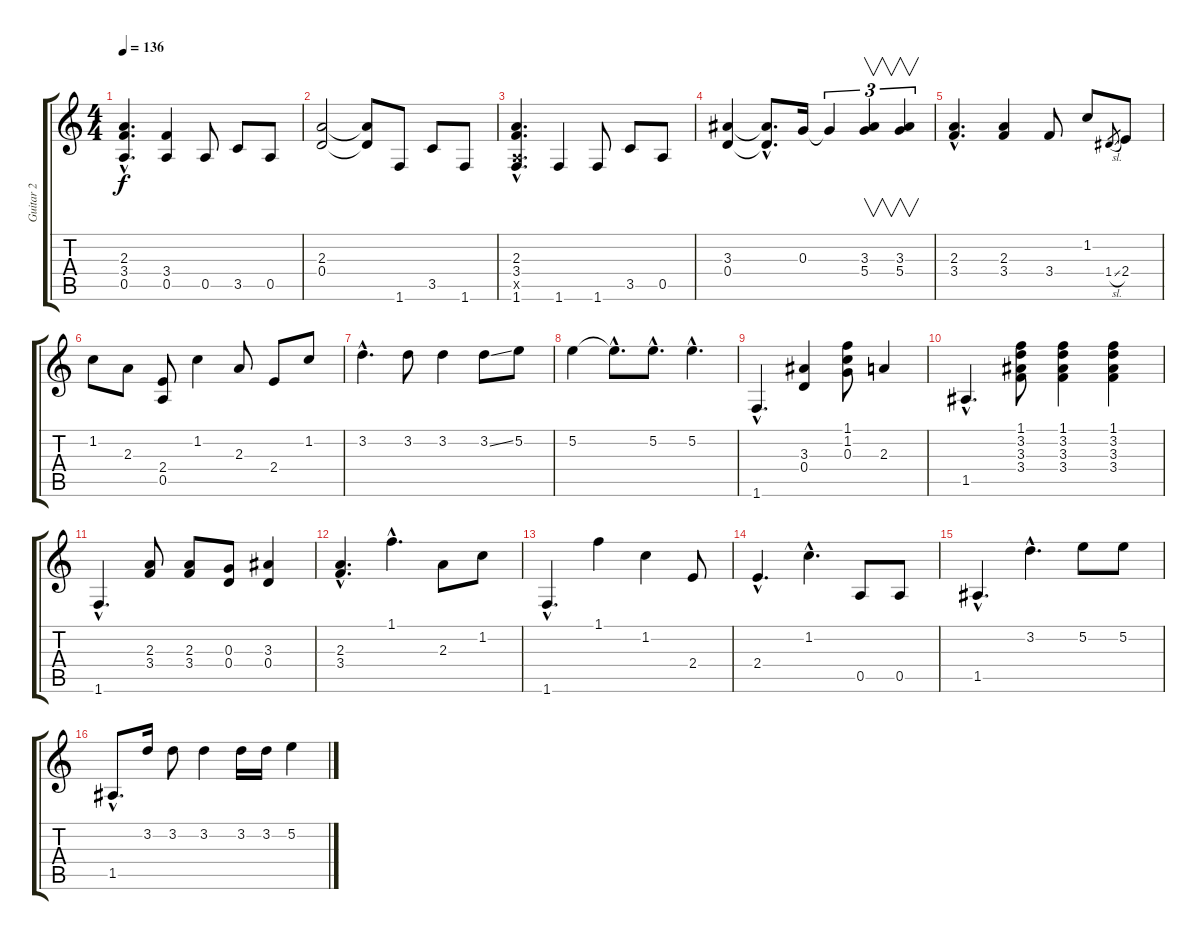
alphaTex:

\track ("Guitar 2" "Guitar 2") {instrument electricguitarclean}
\staff {score tabs}
\tuning (E4 B3 G3 D3 A2 E2) {hide}
\ts (4 4)
\tempo 136
\clef g2
\ks c
(2.3{hac} 3.4{hac} 0.5{hac}).4{d dy f} (3.4 0.5).4 0.5.8 3.5.8 0.5.8 |
(2.3 0.4).2 (2.3{t} 0.4{t}).8 1.6.8 3.5.8 1.6.8 |
(2.3{hac} 3.4{hac} 0.5{hac x} 1.6{hac}).4{d} 1.6.4 1.6.8 3.5.8 0.5.8 |
(3.3 0.4).4 (3.3{hac t} 0.4{hac t}).8{d} 0.3.16 0.3{t}.4{tu (3 2)} (3.3 5.4).4{v tu (3 2)} (3.3 5.4).4{v tu (3 2)} |
(2.3{hac} 3.4{hac}).4{d} (2.3 3.4).4 3.4.8 1.2.8 1.4{sl}.8{gr} 2.4.8 |
1.2.8 2.3.8 (2.4 0.5).8 1.2.4 2.3.8 2.4.8 1.2.8 |
3.2{hac}.4{d} 3.2.8 3.2.4 3.2{ss}.8 5.2.8 |
5.2.4 5.2{hac t}.8{d} 5.2{hac}.8{d} 5.2{hac}.4{d} |
1.6{hac}.4{d} (3.3 0.4).4 (1.1 1.2 0.3).8 2.3.4 |
1.5{hac}.4{d} (1.1 3.2 3.3 3.4).8 (1.1 3.2 3.3 3.4).4 (1.1 3.2 3.3 3.4).4 |
1.6{hac}.4{d} (2.3 3.4).8 (2.3 3.4).8 (0.3 0.4).8 (3.3 0.4).4 |
(2.3{hac} 3.4{hac}).4{d} 1.1{hac}.4{d} 2.3.8 1.2.8 |
1.6{hac}.4{d} 1.1.4 1.2.4 2.4.8 |
2.4{hac}.4{d} 1.2{hac}.4{d} 0.5.8 0.5.8 |
1.5{hac}.4{d} 3.2{hac}.4{d} 5.2.8 5.2.8 |
1.5{hac}.8{d} 3.2.16 3.2.8 3.2.4 3.2.16 3.2.16 5.2.4
